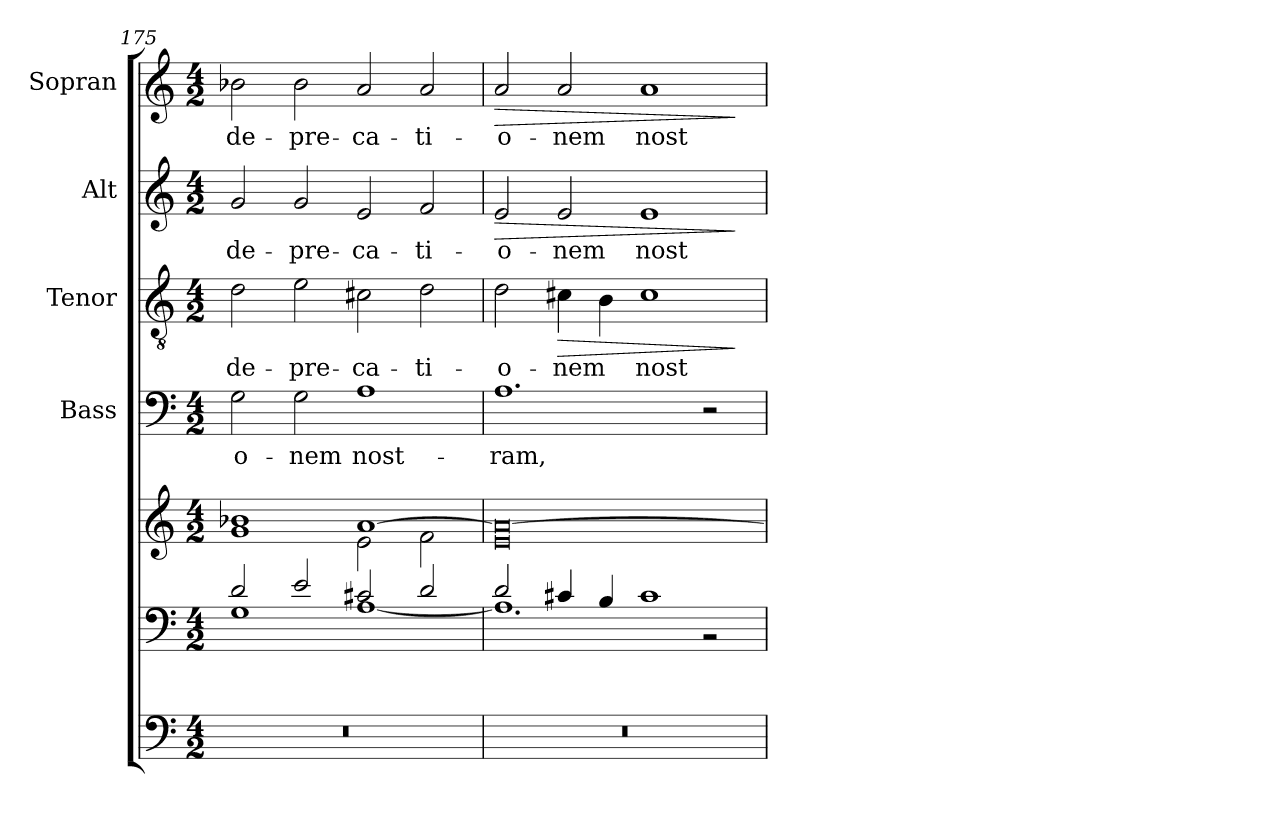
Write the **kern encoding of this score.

**kern	**kern	**kern	**kern	**text	**kern	**text	**dynam	**kern	**text	**dynam	**kern	**text	**dynam
*part6	*part5	*part5	*part4	*part4	*part3	*part3	*part3	*part2	*part2	*part2	*part1	*part1	*part1
*staff7	*staff6	*staff5	*staff4	*staff4	*staff3	*staff3	*staff3	*staff2	*staff2	*staff2	*staff1	*staff1	*staff1
*	*	*	*I"Bass	*	*I"Tenor	*	*	*I"Alt	*	*	*I"Sopran	*	*
*	*	*	*I'B.	*	*I'T.	*	*	*I'A.	*	*	*I'S.	*	*
*clefF4	*clefF4	*clefG2	*clefF4	*	*clefGv2	*	*	*clefG2	*	*	*clefG2	*	*
*k[]	*k[]	*k[]	*k[]	*	*k[]	*	*	*k[]	*	*	*k[]	*	*
*C:	*C:	*C:	*C:	*	*C:	*	*	*C:	*	*	*C:	*	*
*M4/2	*M4/2	*M4/2	*M4/2	*	*M4/2	*	*	*M4/2	*	*	*M4/2	*	*
=175	=175	=175	=175	=175	=175	=175	=175	=175	=175	=175	=175	=175	=175
*	*^	*^	*	*	*	*	*	*	*	*	*	*	*
!	!	!	!	!	!	!LO:LY:b	!	!LO:LY:b	!	!	!LO:LY:b	!	!	!LO:LY:b	!
0r	2d/	1G	1b-X	1g	2G\	-o-	2d\	de-	.	2g/	de-	.	2b-X\	de-	.
!	!	!	!	!	!	!LO:LY:b	!	!LO:LY:b	!	!	!LO:LY:b	!	!	!LO:LY:b	!
.	2e/	.	.	.	2G\	-nem	2e\	-pre-	.	2g/	-pre-	.	2b-\	-pre-	.
!	!	!	!	!	!	!LO:LY:b	!	!LO:LY:b	!	!	!LO:LY:b	!	!	!LO:LY:b	!
.	2c#X/	[<1A	[>1a	2e\	1A	nost-	2c#X\	-ca-	.	2e/	-ca-	.	2a/	-ca-	.
!	!	!	!	!	!	!	!	!LO:LY:b	!	!	!LO:LY:b	!	!	!LO:LY:b	!
.	2d/	.	.	2f\	.	.	2d\	-ti-	.	2f/	-ti-	.	2a/	-ti-	.
!!LO:LB:g=z
=176	=176	=176	=176	=176	=176	=176	=176	=176	=176	=176	=176	=176	=176	=176	=176
!	!	!	!	!	!	!LO:LY:b	!	!LO:LY:b	!	!	!LO:LY:b	!LO:HP:b	!	!LO:LY:b	!LO:HP:b
*	*	*	*v	*v	*	*	*	*	*	*	*	*	*	*	*
0r	2d/	1.A]	0e 0a_	1.A	-ram,	2d\	-o-	.	2e/	-o-	>	2a/	-o-	>
!	!	!	!	!	!	!	!LO:LY:b	!LO:HP:b	!	!LO:LY:b	!	!	!LO:LY:b	!
.	4c#X/	.	.	.	.	4c#X\	-nem	>	2e/	-nem	.	2a/	-nem	.
.	4B/	.	.	.	.	4B\	.	.	.	.	.	.	.	.
!	!	!	!	!	!	!	!LO:LY:b	!	!	!LO:LY:b	!	!	!LO:LY:b	!
.	1c#	.	.	.	.	1c#	nost-	.	1e	nost-	.	1a	nost-	.
.	.	2r	.	2r	.	.	.	.	.	.	.	.	.	.
*	*v	*v	*	*	*	*	*	*	*	*	*	*	*	*
.	.	.	.	.	.	.	]	.	.	]	.	.	]
=	=	=	=	=	=	=	=	=	=	=	=	=	=
*-	*-	*-	*-	*-	*-	*-	*-	*-	*-	*-	*-	*-	*-
